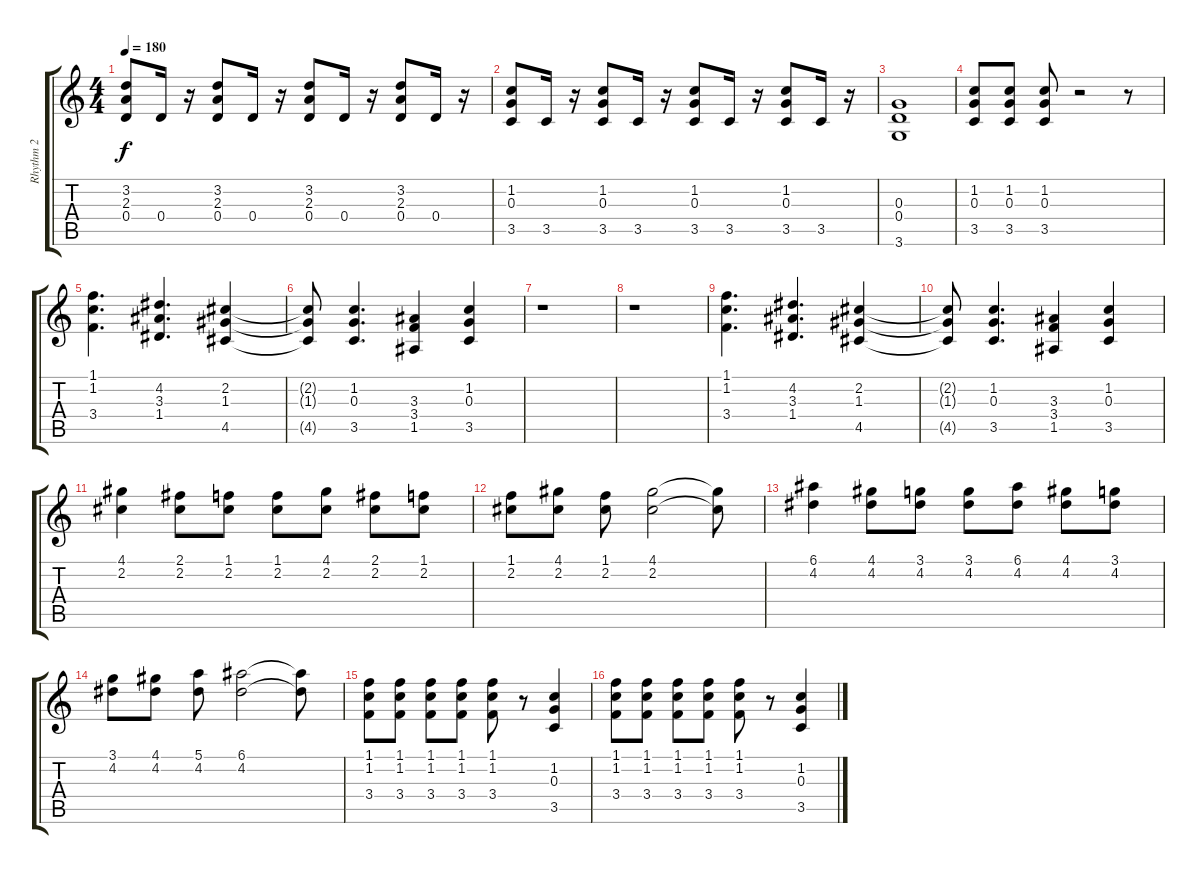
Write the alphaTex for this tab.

\track ("Rhythm 2" "Rhythm 2") {instrument overdrivenguitar}
\staff {score tabs}
\tuning (E4 B3 G3 D3 A2 E2) {hide}
\ts (4 4)
\tempo 180
\clef g2
\ks c
(3.2 2.3 0.4).8{dy f} 0.4.16 r.16 (3.2 2.3 0.4).8 0.4.16 r.16 (3.2 2.3 0.4).8 0.4.16 r.16 (3.2 2.3 0.4).8 0.4.16 r.16 |
(1.2 0.3 3.5).8 3.5.16 r.16 (1.2 0.3 3.5).8 3.5.16 r.16 (1.2 0.3 3.5).8 3.5.16 r.16 (1.2 0.3 3.5).8 3.5.16 r.16 |
(0.3 0.4 3.6).1 |
(1.2 0.3 3.5).8 (1.2 0.3 3.5).8 (1.2 0.3 3.5).8 r.2 r.8 |
(1.1 1.2 3.4).4{d} (4.2 3.3 1.4).4{d} (2.2 1.3 4.5).4 |
(2.2{t} 1.3{t} 4.5{t}).8 (1.2 0.3 3.5).4{d} (3.3 3.4 1.5).4 (1.2 0.3 3.5).4 |
r.1 |
r.1 |
(1.1 1.2 3.4).4{d} (4.2 3.3 1.4).4{d} (2.2 1.3 4.5).4 |
(2.2{t} 1.3{t} 4.5{t}).8 (1.2 0.3 3.5).4{d} (3.3 3.4 1.5).4 (1.2 0.3 3.5).4 |
(4.1 2.2).4 (2.1 2.2).8 (1.1 2.2).8 (1.1 2.2).8 (4.1 2.2).8 (2.1 2.2).8 (1.1 2.2).8 |
(1.1 2.2).8 (4.1 2.2).8 (1.1 2.2).8 (4.1 2.2).2 (4.1{t} 2.2{t}).8 |
(6.1 4.2).4 (4.1 4.2).8 (3.1 4.2).8 (3.1 4.2).8 (6.1 4.2).8 (4.1 4.2).8 (3.1 4.2).8 |
(3.1 4.2).8 (4.1 4.2).8 (5.1 4.2).8 (6.1 4.2).2 (6.1{t} 4.2{t}).8 |
(1.1 1.2 3.4).8 (1.1 1.2 3.4).8 (1.1 1.2 3.4).8 (1.1 1.2 3.4).8 (1.1 1.2 3.4).8 r.8 (1.2 0.3 3.5).4 |
(1.1 1.2 3.4).8 (1.1 1.2 3.4).8 (1.1 1.2 3.4).8 (1.1 1.2 3.4).8 (1.1 1.2 3.4).8 r.8 (1.2 0.3 3.5).4
